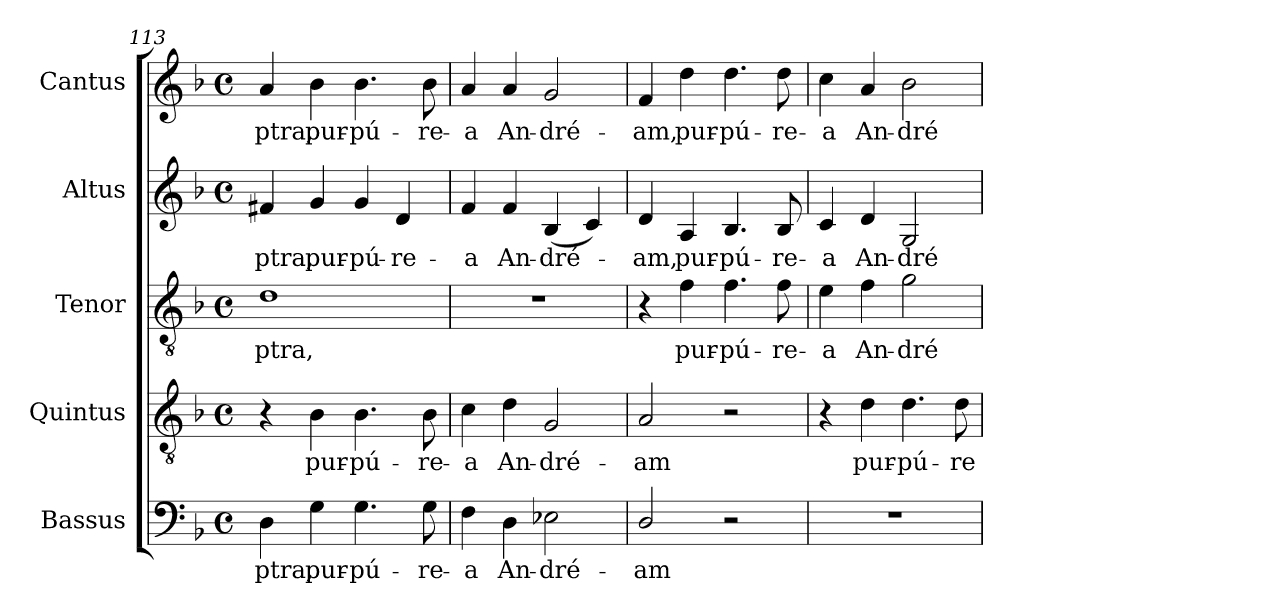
**kern	**text	**kern	**text	**kern	**text	**kern	**text	**kern	**text
*part5	*part5	*part4	*part4	*part3	*part3	*part2	*part2	*part1	*part1
*staff5	*staff5	*staff4	*staff4	*staff3	*staff3	*staff2	*staff2	*staff1	*staff1
*I"Bassus	*	*I"Quintus	*	*I"Tenor	*	*I"Altus	*	*I"Cantus	*
*I'Bass.	*	*	*	*I'Ten.	*	*I'Alt.	*	*I'Cant.	*
*clefF4	*	*clefGv2	*	*clefGv2	*	*clefG2	*	*clefG2	*
*	*	*ITrd7c12	*	*ITrd7c12	*	*	*	*	*
*k[b-]	*	*k[b-]	*	*k[b-]	*	*k[b-]	*	*k[b-]	*
*F:	*	*F:	*	*F:	*	*F:	*	*F:	*
*M4/4	*	*M4/4	*	*M4/4	*	*M4/4	*	*M4/4	*
*met(c)	*	*met(c)	*	*met(c)	*	*met(c)	*	*met(c)	*
=113	=113	=113	=113	=113	=113	=113	=113	=113	=113
!	!LO:LY:b:color=#000000	!	!	!	!	!	!	!	!
!	!	!	!	!	!LO:LY:b:color=#000000	!	!	!	!
!	!	!	!	!	!	!	!LO:LY:b:color=#000000	!	!
!	!	!	!	!	!	!	!	!	!LO:LY:b:color=#000000
4Di\	-ptra,	4r	.	1Di	-ptra,	4f#Xi/	-ptra,	4ai/	-ptra,
!	!LO:LY:b:color=#000000	!	!	!	!	!	!	!	!
!	!	!	!LO:LY:b:color=#000000	!	!	!	!	!	!
!	!	!	!	!	!	!	!LO:LY:b:color=#000000	!	!
!	!	!	!	!	!	!	!	!	!LO:LY:b:color=#000000
4Gi\	pur-	4BB-i\	pur-	.	.	4gi/	pur-	4b-i\	pur-
!	!LO:LY:b:color=#000000	!	!	!	!	!	!	!	!
!	!	!	!LO:LY:b:color=#000000	!	!	!	!	!	!
!	!	!	!	!	!	!	!LO:LY:b:color=#000000	!	!
!	!	!	!	!	!	!	!	!	!LO:LY:b:color=#000000
4.Gi\	-pú-	4.BB-i\	-pú-	.	.	4gi/	-pú-	4.b-i\	-pú-
!	!	!	!	!	!	!	!LO:LY:b:color=#000000	!	!
.	.	.	.	.	.	4di/	-re-	.	.
!	!LO:LY:b:color=#000000	!	!	!	!	!	!	!	!
!	!	!	!LO:LY:b:color=#000000	!	!	!	!	!	!
!	!	!	!	!	!	!	!	!	!LO:LY:b:color=#000000
8Gi\	-re-	8BB-i\	-re-	.	.	.	.	8b-i\	-re-
=114	=114	=114	=114	=114	=114	=114	=114	=114	=114
!	!LO:LY:b:color=#000000	!	!	!	!	!	!	!	!
!	!	!	!LO:LY:b:color=#000000	!	!	!	!	!	!
!	!	!	!	!	!	!	!LO:LY:b:color=#000000	!	!
!	!	!	!	!	!	!	!	!	!LO:LY:b:color=#000000
4Fi\	-a	4Ci\	-a	1r	.	4fi/	-a	4ai/	-a
!	!LO:LY:b:color=#000000	!	!	!	!	!	!	!	!
!	!	!	!LO:LY:b:color=#000000	!	!	!	!	!	!
!	!	!	!	!	!	!	!LO:LY:b:color=#000000	!	!
!	!	!	!	!	!	!	!	!	!LO:LY:b:color=#000000
4Di\	An-	4Di\	An-	.	.	4fi/	An-	4ai/	An-
!	!LO:LY:b:color=#000000	!	!	!	!	!	!	!	!
!	!	!	!LO:LY:b:color=#000000	!	!	!	!	!	!
!	!	!	!	!	!	!	!LO:LY:b:color=#000000	!	!
!	!	!	!	!	!	!	!	!	!LO:LY:b:color=#000000
2E-Xi\	-dré-	2GGi/	-dré-	.	.	(4B-i/	-dré-	2gi/	-dré-
.	.	.	.	.	.	4ci/)	.	.	.
=115	=115	=115	=115	=115	=115	=115	=115	=115	=115
!	!LO:LY:b:color=#000000	!	!	!	!	!	!	!	!
!	!	!	!LO:LY:b:color=#000000	!	!	!	!	!	!
!	!	!	!	!	!	!	!LO:LY:b:color=#000000	!	!
!	!	!	!	!	!	!	!	!	!LO:LY:b:color=#000000
2Di/	-am	2AAi/	-am	4r	.	4di/	-am,	4fi/	-am,
!	!	!	!	!	!LO:LY:b:color=#000000	!	!	!	!
!	!	!	!	!	!	!	!LO:LY:b:color=#000000	!	!
!	!	!	!	!	!	!	!	!	!LO:LY:b:color=#000000
.	.	.	.	4Fi\	pur-	4Ai/	pur-	4ddi\	pur-
!	!	!	!	!	!LO:LY:b:color=#000000	!	!	!	!
!	!	!	!	!	!	!	!LO:LY:b:color=#000000	!	!
!	!	!	!	!	!	!	!	!	!LO:LY:b:color=#000000
2r	.	2r	.	4.Fi\	-pú-	4.B-i/	-pú-	4.ddi\	-pú-
!	!	!	!	!	!LO:LY:b:color=#000000	!	!	!	!
!	!	!	!	!	!	!	!LO:LY:b:color=#000000	!	!
!	!	!	!	!	!	!	!	!	!LO:LY:b:color=#000000
.	.	.	.	8Fi\	-re-	8B-i/	-re-	8ddi\	-re-
=116	=116	=116	=116	=116	=116	=116	=116	=116	=116
!	!	!	!	!	!LO:LY:b:color=#000000	!	!	!	!
!	!	!	!	!	!	!	!LO:LY:b:color=#000000	!	!
!	!	!	!	!	!	!	!	!	!LO:LY:b:color=#000000
1r	.	4r	.	4Ei\	-a	4ci/	-a	4cci\	-a
!	!	!	!LO:LY:b:color=#000000	!	!	!	!	!	!
!	!	!	!	!	!LO:LY:b:color=#000000	!	!	!	!
!	!	!	!	!	!	!	!LO:LY:b:color=#000000	!	!
!	!	!	!	!	!	!	!	!	!LO:LY:b:color=#000000
.	.	4Di\	pur-	4Fi\	An-	4di/	An-	4ai/	An-
!	!	!	!LO:LY:b:color=#000000	!	!	!	!	!	!
!	!	!	!	!	!LO:LY:b:color=#000000	!	!	!	!
!	!	!	!	!	!	!	!LO:LY:b:color=#000000	!	!
!	!	!	!	!	!	!	!	!	!LO:LY:b:color=#000000
.	.	4.Di\	-pú-	2Gi\	-dré-	2Gi/	-dré-	2b-i\	-dré-
!	!	!	!LO:LY:b:color=#000000	!	!	!	!	!	!
.	.	8Di\	-re-	.	.	.	.	.	.
=	=	=	=	=	=	=	=	=	=
*-	*-	*-	*-	*-	*-	*-	*-	*-	*-
